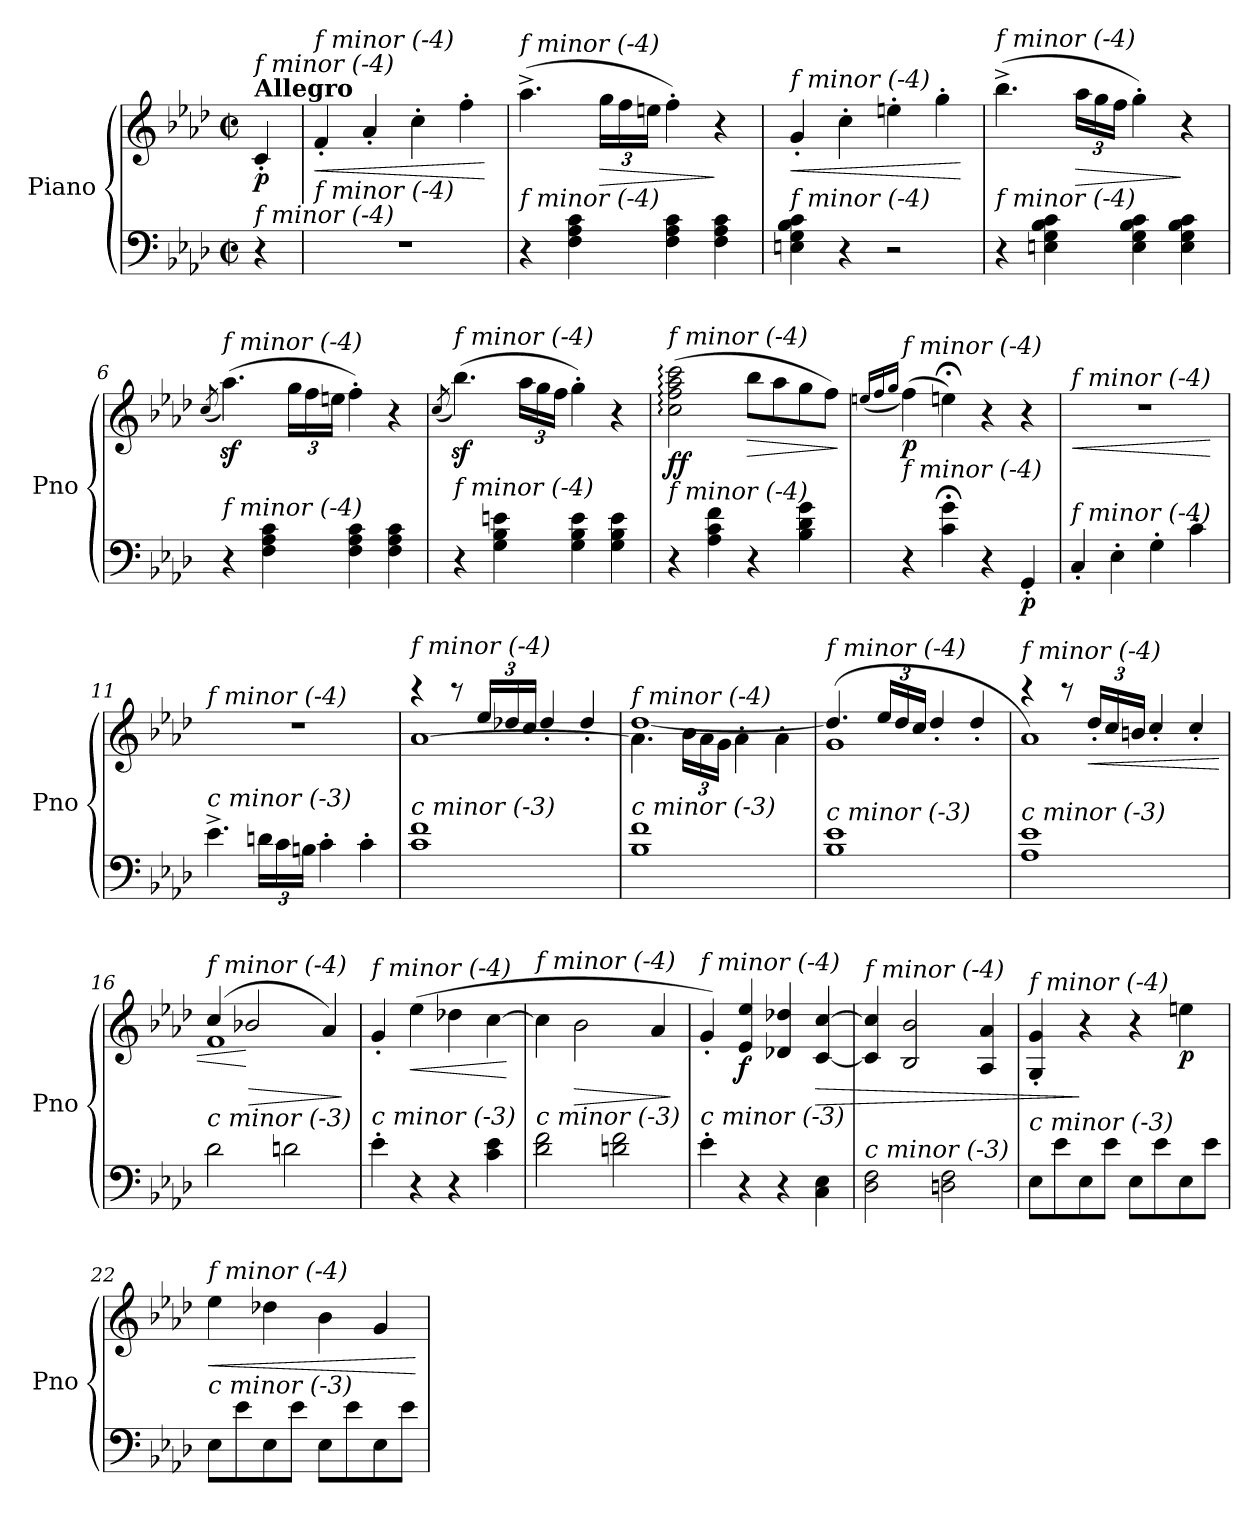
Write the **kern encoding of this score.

**kern	**kern	**dynam
*part1	*part1	*part1
*staff2	*staff1	*staff1/2
*I"Piano	*	*
*I'Pno	*	*
*clefF4	*clefG2	*
*k[b-e-a-d-]	*k[b-e-a-d-]	*
*M2/2	*M2/2	*
*met(c|)	*met(c|)	*
=1	=1	=1
!	!LO:TX:a:B:t=Allegro	!
!	!LO:TX:i:t=f minor (-4)	!
!LO:TX:i:t=f minor (-4)	!	!
!	!	!LO:DY:b
4r	4c'/	p
=2	=2	=2
!	!LO:TX:i:t=f minor (-4)	!
!LO:TX:i:t=f minor (-4)	!	!
!	!	!LO:HP:b
1r	4f'/	<
.	4a-'/	.
.	4cc'\	.
.	4ff'\	.
.	.	[
=3	=3	=3
!	!LO:TX:i:t=f minor (-4)	!
!LO:TX:i:t=f minor (-4)	!	!
4r	(>4.aa-^\	.
4F\ 4A-\ 4c\	.	.
*	*Xbrackettup	*
!	!	!LO:HP:b
.	24gg\LL	>
.	24ff\	.
.	24een\JJ	.
4F\ 4A-\ 4c\	4ff'\)	.
4F\ 4A-\ 4c\	4r	]
=4	=4	=4
!	!LO:TX:i:t=f minor (-4)	!
!LO:TX:i:t=f minor (-4)	!	!
!	!	!LO:HP:b
4En\ 4G\ 4B-\ 4c\	4g'/	<
4r	4cc'\	.
2r	4een'\	.
.	4gg'\	.
.	.	[
=5	=5	=5
!	!LO:TX:i:t=f minor (-4)	!
!LO:TX:i:t=f minor (-4)	!	!
4r	(>4.bb-^\	.
4En\ 4G\ 4B-\ 4c\	.	.
!	!	!LO:HP:b
.	24aa-\LL	>
.	24gg\	.
.	24ff\JJ	.
4E\ 4G\ 4B-\ 4c\	4gg'\)	.
4E\ 4G\ 4B-\ 4c\	4r	]
=6	=6	=6
.	(>8qcc/	.
!	!LO:TX:i:t=f minor (-4)	!
!LO:TX:i:t=f minor (-4)	!	!
4r	(>4.aa-z<\)	.
4F\ 4A-\ 4c\	.	.
.	24gg\LL	.
.	24ff\	.
.	24een\JJ	.
4F\ 4A-\ 4c\	4ff'\)	.
4F\ 4A-\ 4c\	4r	.
!!LO:LB:g=z
=7	=7	=7
.	(>8qcc/	.
!	!LO:TX:i:t=f minor (-4)	!
!LO:TX:i:t=f minor (-4)	!	!
4r	(>4.bb-z<\)	.
4G\ 4B-\ 4en\	.	.
.	24aa-\LL	.
.	24gg\	.
.	24ff\JJ	.
4G\ 4B-\ 4e\	4gg'\)	.
4G\ 4B-\ 4e\	4r	.
=8	=8	=8
!	!LO:TX:i:t=f minor (-4)	!
!LO:TX:i:t=f minor (-4)	!	!
!	!	!LO:DY:b
4r	(>2cc\: 2ff\: 2aa-\: 2ccc\:	ff
4A-\ 4c\ 4f\	.	.
!	!	!LO:HP:b
4r	8bb-\L	>
.	8aa-\	.
4B-\ 4d-\ 4g\	8gg\	.
.	8ff\J)	.
.	.	]
=9	=9	=9
.	(<16qeen/LL	.
.	16qff/	.
.	16qgg/JJ	.
!	!LO:TX:i:t=f minor (-4)	!
!LO:TX:i:t=f minor (-4)	!	!
!	!	!LO:DY:b
4r	(>4ff\)	p
4c\; 4g\;	4ee;<\)	.
4r	4r	.
!	!	!LO:DY:b=2
4GG'/	4r	p
=10	=10	=10
!	!LO:TX:i:t=f minor (-4)	!
!LO:TX:i:t=f minor (-4)	!	!
!	!	!LO:HP:b
4C'/	1r	<
4E-'\	.	.
4G'\	.	.
4c'\	.	.
.	.	[
=11	=11	=11
!	!LO:TX:i:t=f minor (-4)	!
!LO:TX:i:t=c minor (-3)	!	!
4.e-^\	1r	.
*Xbrackettup	*	*
24dn\LL	.	.
24c\	.	.
24Bn\JJ	.	.
4c'\	.	.
4c'\	.	.
=12	=12	=12
*	*^	*
!	!LO:TX:i:t=f minor (-4)	!	!
!LO:TX:i:t=c minor (-3)	!	!	!
1c 1f	[1a-	4rccc	.
.	.	8rccc	.
.	.	24ee-/LL	.
.	.	24dd-X/	.
.	.	24cc/JJ	.
.	.	4dd-'/	.
.	.	4dd-'/	.
!!LO:LB:g=z	!!
=13	=13	=13	=13
!	!LO:TX:i:t=f minor (-4)	!	!
!LO:TX:i:t=c minor (-3)	!	!	!
1B- 1f	4.a-\]	[1dd-	.
.	24b-\LL	.	.
.	24a-\	.	.
.	24g\JJ	.	.
.	4a-'\	.	.
.	4a-'\	.	.
=14	=14	=14	=14
!	!LO:TX:i:t=f minor (-4)	!	!
!LO:TX:i:t=c minor (-3)	!	!	!
1B- 1e-	(>1g	4.dd-/]	.
.	.	24ee-/LL	.
.	.	24dd-/	.
.	.	24cc/JJ	.
.	.	4dd-'/	.
.	.	4dd-'/	.
=15	=15	=15	=15
!	!LO:TX:i:t=f minor (-4)	!	!
!LO:TX:i:t=c minor (-3)	!	!	!
1A- 1e-	1a-)	4rccc	.
.	.	8rccc	.
!	!	!	!LO:HP:b
.	.	24dd-'/LL	<
.	.	24cc/	.
.	.	24bn/JJ	.
.	.	4cc'/	.
.	.	4cc'/	.
=16	=16	=16	=16
!	!LO:TX:i:t=f minor (-4)	!	!
!LO:TX:i:t=c minor (-3)	!	!	!
2d-\	(>4cc/	1f	.
!	!	!	!LO:HP:n=1:b
.	2b-X/	.	[ >
2dn\	.	.	.
.	4a-/)	.	.
*	*v	*v	*
.	.	]
=17	=17	=17
!	!LO:TX:i:t=f minor (-4)	!
!LO:TX:i:t=c minor (-3)	!	!
4e-'\	4g'/	.
!	!	!LO:HP:b
4r	(>4ee-\	<
4r	4dd-X\	.
4c\ 4e-\	[4cc\	.
.	.	[
=18	=18	=18
!	!LO:TX:i:t=f minor (-4)	!
!LO:TX:i:t=c minor (-3)	!	!
2d-\ 2f\	4cc\]	.
!	!	!LO:HP:b
.	2b-\	>
2dn\ 2f\	.	.
.	4a-/	.
.	.	]
=19	=19	=19
!	!LO:TX:i:t=f minor (-4)	!
!LO:TX:i:t=c minor (-3)	!	!
4e-'\	4g'/)	.
!	!	!LO:DY:b
4r	4e-/ 4ee-/	f
4r	4d-X/ 4dd-X/	.
!	!	!LO:HP:b
4C\ 4E-\	[4c/ [4cc/	>
=20	=20	=20
!	!LO:TX:i:t=f minor (-4)	!
!LO:TX:i:t=c minor (-3)	!	!
2D-\ 2F\	4c/] 4cc/]	.
.	2B-/ 2b-/	.
2Dn\ 2F\	.	.
.	4A-/ 4a-/	.
!!LO:LB:g=z
=21	=21	=21
!	!LO:TX:i:t=f minor (-4)	!
!LO:TX:i:t=c minor (-3)	!	!
8E-\L	4G/' 4g/'	.
8e-\	.	.
8E-\	4r	]
8e-\J	.	.
8E-\L	4r	.
8e-\	.	.
!	!	!LO:DY:b
8E-\	4eeni\	p
8e-\J	.	.
=22	=22	=22
!	!LO:TX:i:t=f minor (-4)	!
!LO:TX:i:t=c minor (-3)	!	!
!	!	!LO:HP:b
8E-\L	4ee-\	<
8e-\	.	.
8E-\	4dd-X\	.
8e-\J	.	.
8E-\L	4b-\	.
8e-\	.	.
8E-\	4g/	.
8e-\J	.	.
.	.	[
=	=	=
*-	*-	*-
